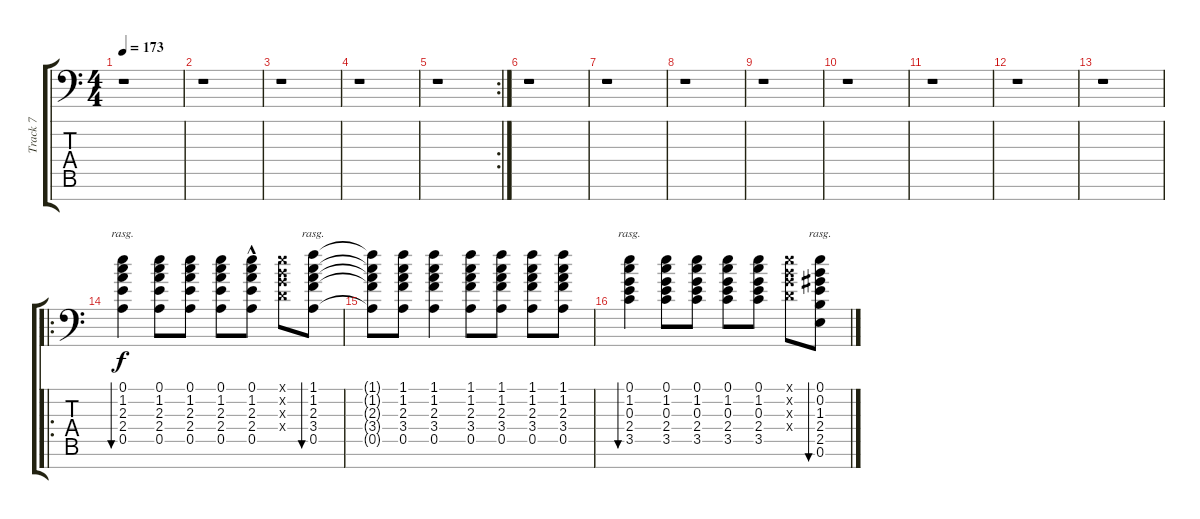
\track ("Track 7" "Track 7") {instrument acousticguitarsteel}
\staff {score tabs}
\tuning (E4 B3 G3 D3 A2 E2 C-1) {hide}
\ts (4 4)
\tempo 173
\clef f4
\ks c
r.1{dy f} |
r.1 |
r.1 |
r.1 |
\rc 2
r.1 |
r.1 |
r.1 |
r.1 |
r.1 |
r.1 |
r.1 |
r.1 |
r.1 |
\ro
(0.1 1.2 2.3 2.4 0.5).4{bu 240 rasg ii} (0.1 1.2 2.3 2.4 0.5).8 (0.1 1.2 2.3 2.4 0.5).8 (0.1 1.2 2.3 2.4 0.5).8 (0.1{hac} 1.2 2.3 2.4 0.5).8 (0.1{x} 0.2{x} 0.3{x} 0.4{x}).8 (1.1 1.2 2.3 3.4 0.5).8{bu 120 rasg ii} |
(1.1{t} 1.2{t} 2.3{t} 3.4{t} 0.5{t}).8 (1.1 1.2 2.3 3.4 0.5).8 (1.1 1.2 2.3 3.4 0.5).4 (1.1 1.2 2.3 3.4 0.5).8 (1.1 1.2 2.3 3.4 0.5).8 (1.1 1.2 2.3 3.4 0.5).8 (1.1 1.2 2.3 3.4 0.5).8 |
(0.1 1.2 0.3 2.4 3.5).4{bu 120 rasg ii} (0.1 1.2 0.3 2.4 3.5).8 (0.1 1.2 0.3 2.4 3.5).8 (0.1 1.2 0.3 2.4 3.5).8 (0.1 1.2 0.3 2.4 3.5).8 (0.1{x} 0.2{x} 0.3{x} 0.4{x}).8 (0.1 0.2 1.3 2.4 2.5 0.6).8{bu 120 rasg ii}
